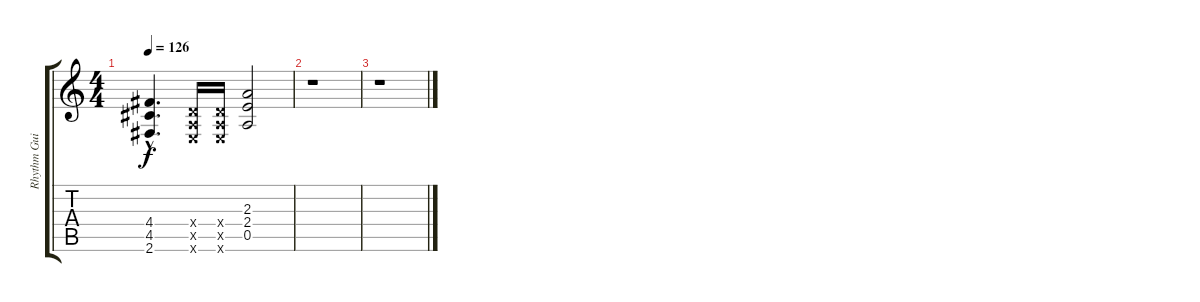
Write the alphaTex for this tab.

\track ("Rhythm Guitar" "Rhythm Gui") {instrument overdrivenguitar}
\staff {score tabs}
\tuning (E4 B3 G3 D3 A2 E2) {hide}
\ts (4 4)
\tempo 126
\clef g2
\ks c
(4.4{hac} 4.5{hac} 2.6{hac}).4{d dy f volume 14} (0.4{x} 0.5{x} 0.6{x}).16 (0.4{x} 0.5{x} 0.6{x}).16 (2.3 2.4 0.5).2 |
r.1 |
r.1
